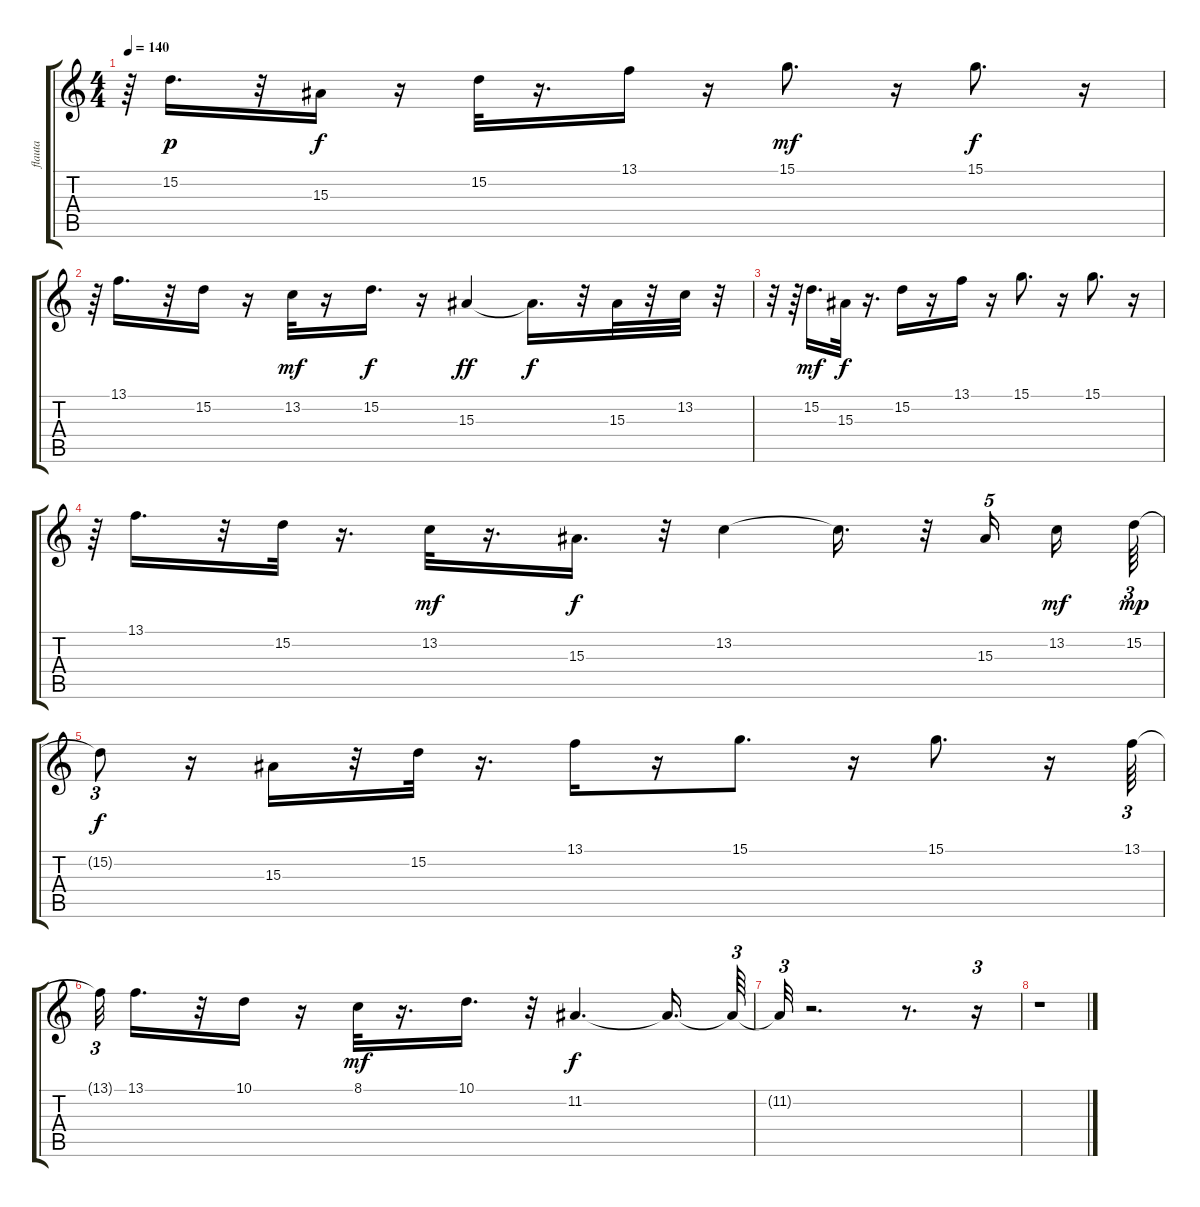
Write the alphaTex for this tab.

\track ("flauta" "flauta") {instrument flute}
\staff {score tabs}
\tuning (E4 B3 G3 D3 A2 E2) {hide}
\ts (4 4)
\tempo 140
\clef g2
\ks c
r.64{dy mf} 15.2.16{d dy p} r.32 15.3.16{dy f} r.16 15.2.32 r.16{d} 13.1.16 r.16 15.1.8{d dy mf} r.16 15.1.8{d dy f} r.16 |
r.64 13.1.16{d} r.32 15.2.16 r.16 13.2.32{dy mf} r.16 15.2.16{d dy f} r.16 15.3.4{dy ff} 15.3{t}.16{d dy f} r.32 15.3.32 r.32 13.2.32 r.32 |
r.32 r.64 15.2.16{d dy mf} 15.3.32{dy f} r.16{d} 15.2.16 r.16 13.1.16 r.16 15.1.8{d} r.16 15.1.8{d} r.16 |
r.64 13.1.16{d} r.32 15.2.32 r.16{d} 13.2.32{dy mf} r.16{d} 15.3.16{d dy f} r.32 13.2.4 13.2{t}.16{d} r.32 15.3.16{tu (5 4)} 13.2.16{dy mf} 15.2.64{tu (3 2) dy mp} |
15.2{t}.8{tu (3 2) dy f} r.16 15.3.16 r.32 15.2.32 r.16{d} 13.1.16 r.16 15.1.8{d} r.16 15.1.8{d} r.16 13.1.64{tu (3 2)} |
13.1{t}.32{tu (3 2)} 13.1.16{d} r.32 10.1.16 r.16 8.1.32{dy mf} r.16{d} 10.1.16{d} r.32 11.2.4{d dy f} 11.2{t}.16{d} 11.2{t}.64{tu (3 2)} |
11.2{t}.32{tu (3 2)} r.2{d} r.8{d} r.16{tu (3 2)} |
r.1
